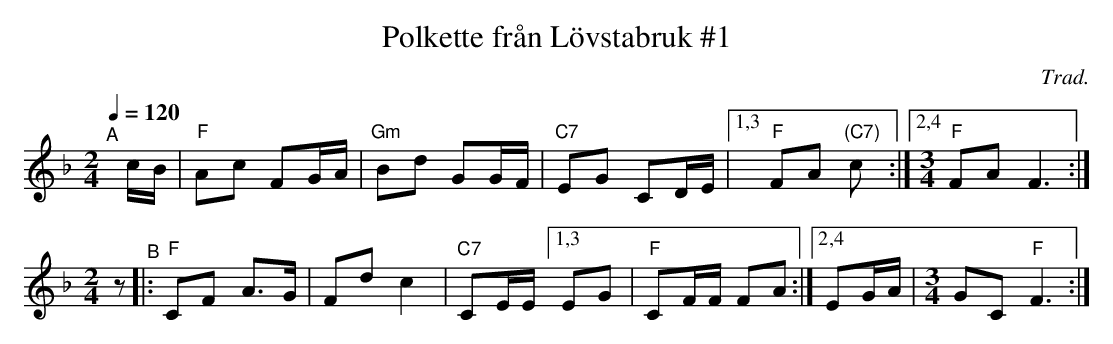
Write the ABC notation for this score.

X:1
T: Polkette fr\aan L\"ovstabruk #1
C: Trad.
M: 2/4
L: 1/16
Q: 1/4=120
K: F
"^A"[|]\
cB | "F"A2c2 F2GA | "Gm"B2d2 G2GF | "C7"E2G2 C2DE |[1,3 "F"F2A2 "(C7)"c2 :|[2,4 [M:3/4] "F"F2A2 F6 :|
[M:2/4] z2 "^B"|:\
"F"C2F2 A3G | F2d2 c4 | "C7"C2EE [1,3 E2G2 | "F"C2FF F2A2 :|[2,4E2GA | [M:3/4] G2C2 "F"F6 :|
